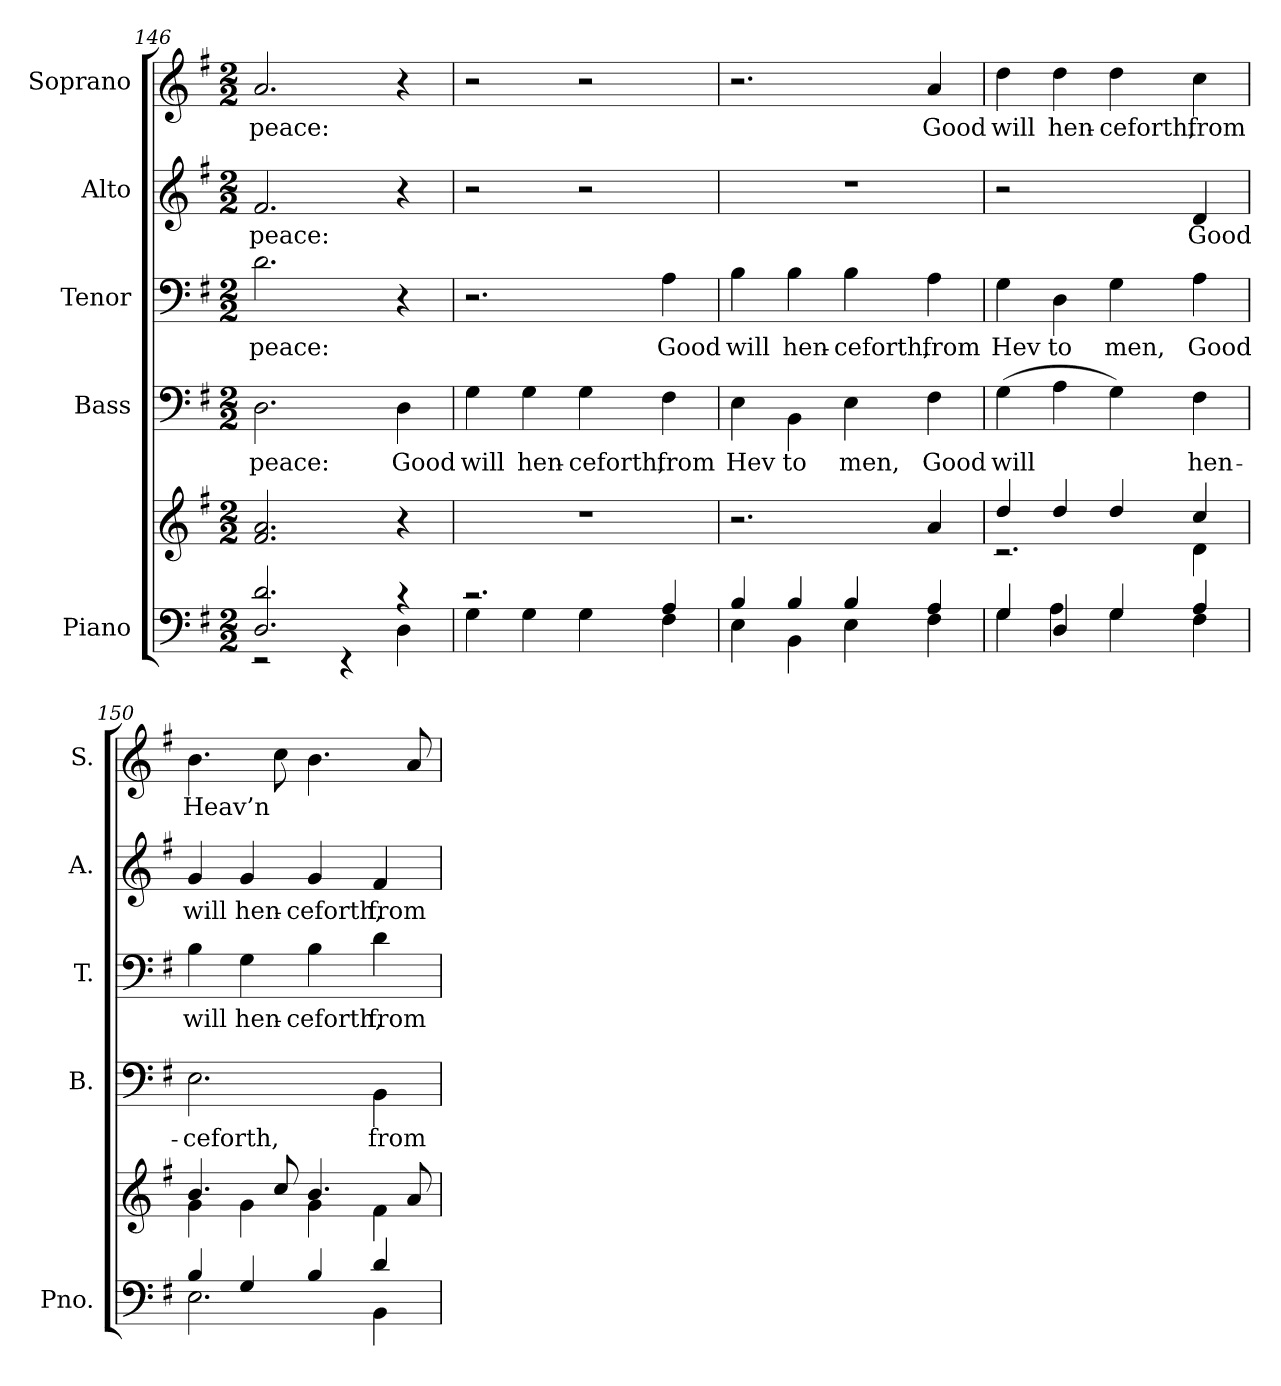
**kern	**kern	**kern	**text	**kern	**text	**kern	**text	**kern	**text
*part5	*part5	*part4	*part4	*part3	*part3	*part2	*part2	*part1	*part1
*staff6	*staff5	*staff4	*staff4	*staff3	*staff3	*staff2	*staff2	*staff1	*staff1
*I"Piano	*	*I"Bass	*	*I"Tenor	*	*I"Alto	*	*I"Soprano	*
*I'Pno.	*	*I'B.	*	*I'T.	*	*I'A.	*	*I'S.	*
!!LO:PB:g=z
*clefF4	*clefG2	*clefF4	*	*clefF4	*	*clefG2	*	*clefG2	*
*k[f#]	*k[f#]	*k[f#]	*	*k[f#]	*	*k[f#]	*	*k[f#]	*
*G:	*G:	*G:	*	*G:	*	*G:	*	*G:	*
*M2/2	*M2/2	*M2/2	*	*M2/2	*	*M2/2	*	*M2/2	*
=146	=146	=146	=146	=146	=146	=146	=146	=146	=146
*^	*	*	*	*	*	*	*	*	*
!	!	!	!	!LO:LY:b:color=#000000	!	!	!	!	!	!
!	!	!	!	!	!	!LO:LY:b:color=#000000	!	!	!	!
!	!	!	!	!	!	!	!	!LO:LY:b:color=#000000	!	!
!	!	!	!	!	!	!	!	!	!	!LO:LY:b:color=#000000
2.Di/ 2.di	2r	2.f#i/ 2.ai	2.Di\	peace:	2.di\	peace:	2.f#i/	peace:	2.ai/	peace:
.	4r	.	.	.	.	.	.	.	.	.
!	!	!	!	!LO:LY:b:color=#000000	!	!	!	!	!	!
4r	4Di\	4r	4Di\	Good	4r	.	4r	.	4r	.
=147	=147	=147	=147	=147	=147	=147	=147	=147	=147	=147
!	!	!	!	!LO:LY:b:color=#000000	!	!	!	!	!	!
2.r	4Gi\	1r	4Gi\	will	2.r	.	2r	.	2r	.
!	!	!	!	!LO:LY:b:color=#000000	!	!	!	!	!	!
.	4Gi\	.	4Gi\	hen-	.	.	.	.	.	.
!	!	!	!	!LO:LY:b:color=#000000	!	!	!	!	!	!
.	4Gi\	.	4Gi\	-ceforth,	.	.	2r	.	2r	.
!	!	!	!	!LO:LY:b:color=#000000	!	!	!	!	!	!
!	!	!	!	!	!	!LO:LY:b:color=#000000	!	!	!	!
4Ai/	4F#i\	.	4F#i\	from	4Ai\	Good	.	.	.	.
=148	=148	=148	=148	=148	=148	=148	=148	=148	=148	=148
!	!	!	!	!LO:LY:b:color=#000000	!	!	!	!	!	!
!	!	!	!	!	!	!LO:LY:b:color=#000000	!	!	!	!
4Bi/	4Ei\	2.r	4Ei\	Hev	4Bi\	will	1r	.	2.r	.
!	!	!	!	!LO:LY:b:color=#000000	!	!	!	!	!	!
!	!	!	!	!	!	!LO:LY:b:color=#000000	!	!	!	!
4Bi/	4BBi\	.	4BBi\	to	4Bi\	hen-	.	.	.	.
!	!	!	!	!LO:LY:b:color=#000000	!	!	!	!	!	!
!	!	!	!	!	!	!LO:LY:b:color=#000000	!	!	!	!
4Bi/	4Ei\	.	4Ei\	men,	4Bi\	-ceforth,	.	.	.	.
!	!	!	!	!LO:LY:b:color=#000000	!	!	!	!	!	!
!	!	!	!	!	!	!LO:LY:b:color=#000000	!	!	!	!
!	!	!	!	!	!	!	!	!	!	!LO:LY:b:color=#000000
4Ai/	4F#i\	4ai/	4F#i\	Good	4Ai\	from	.	.	4ai/	Good
=149	=149	=149	=149	=149	=149	=149	=149	=149	=149	=149
*	*	*^	*	*	*	*	*	*	*	*
!	!	!	!	!	!LO:LY:b:color=#000000	!	!	!	!	!	!
!	!	!	!	!	!	!	!LO:LY:b:color=#000000	!	!	!	!
!	!	!	!	!	!	!	!	!	!	!	!LO:LY:b:color=#000000
4Gi/	4Gi\	4ddi/	2.r	(4Gi\	will	4Gi\	Hev	2r	.	4ddi\	will
!	!	!	!	!	!	!	!LO:LY:b:color=#000000	!	!	!	!
!	!	!	!	!	!	!	!	!	!	!	!LO:LY:b:color=#000000
4Di/	4Ai\	4ddi/	.	4Ai\	.	4Di\	to	.	.	4ddi\	hen-
!	!	!	!	!	!	!	!LO:LY:b:color=#000000	!	!	!	!
!	!	!	!	!	!	!	!	!	!	!	!LO:LY:b:color=#000000
4Gi/	4Gi\	4ddi/	.	4Gi\)	.	4Gi\	men,	4ryy	.	4ddi\	-ceforth,
!	!	!	!	!	!LO:LY:b:color=#000000	!	!	!	!	!	!
!	!	!	!	!	!	!	!LO:LY:b:color=#000000	!	!	!	!
!	!	!	!	!	!	!	!	!	!LO:LY:b:color=#000000	!	!
!	!	!	!	!	!	!	!	!	!	!	!LO:LY:b:color=#000000
4Ai/	4F#i\	4cci/	4di\	4F#i\	hen-	4Ai\	Good	4di/	Good	4cci\	from
!!LO:PB:g=z
=150	=150	=150	=150	=150	=150	=150	=150	=150	=150	=150	=150
!	!	!	!	!	!LO:LY:b:color=#000000	!	!	!	!	!	!
!	!	!	!	!	!	!	!LO:LY:b:color=#000000	!	!	!	!
!	!	!	!	!	!	!	!	!	!LO:LY:b:color=#000000	!	!
!	!	!	!	!	!	!	!	!	!	!	!LO:LY:b:color=#000000
4Bi/	2.Ei\	4.bi/	4gi\	2.Ei\	-ceforth,	4Bi\	will	4gi/	will	4.bi\	Heav’n
!	!	!	!	!	!	!	!LO:LY:b:color=#000000	!	!	!	!
!	!	!	!	!	!	!	!	!	!LO:LY:b:color=#000000	!	!
4Gi/	.	.	4gi\	.	.	4Gi\	hen-	4gi/	hen-	.	.
.	.	8cci/	.	.	.	.	.	.	.	8cci\	.
!	!	!	!	!	!	!	!LO:LY:b:color=#000000	!	!	!	!
!	!	!	!	!	!	!	!	!	!LO:LY:b:color=#000000	!	!
4Bi/	.	4.bi/	4gi\	.	.	4Bi\	-ceforth,	4gi/	-ceforth,	4.bi\	.
!	!	!	!	!	!LO:LY:b:color=#000000	!	!	!	!	!	!
!	!	!	!	!	!	!	!LO:LY:b:color=#000000	!	!	!	!
!	!	!	!	!	!	!	!	!	!LO:LY:b:color=#000000	!	!
4di/	4BBi\	.	4f#i\	4BBi\	from	4di\	from	4f#i/	from	.	.
.	.	8ai/	.	.	.	.	.	.	.	8ai/	.
*v	*v	*	*	*	*	*	*	*	*	*	*
*	*v	*v	*	*	*	*	*	*	*	*
=	=	=	=	=	=	=	=	=	=
*-	*-	*-	*-	*-	*-	*-	*-	*-	*-
